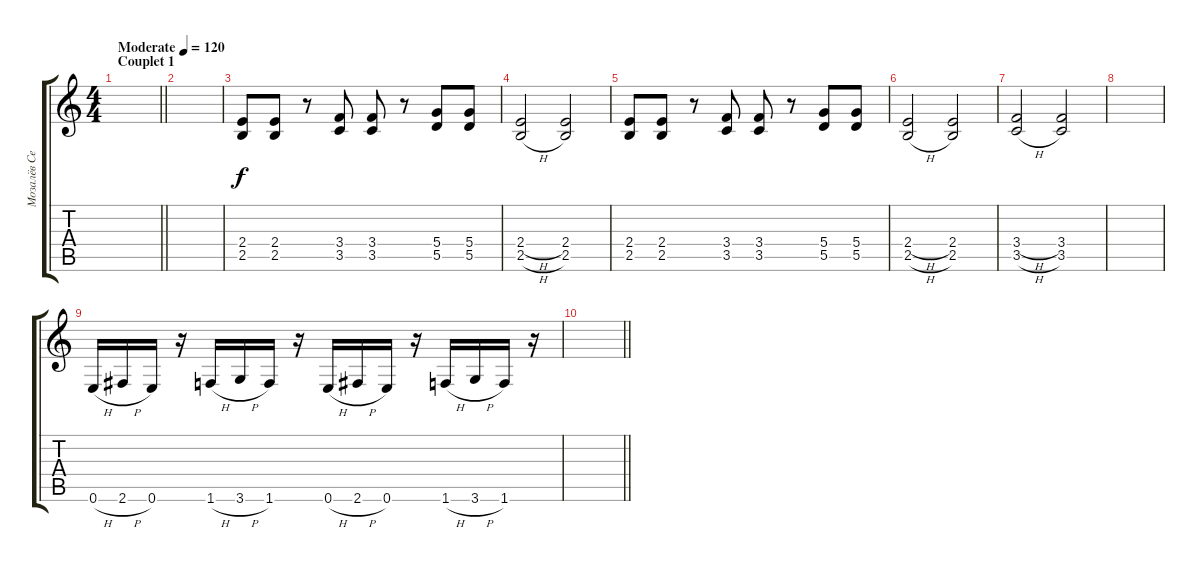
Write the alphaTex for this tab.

\track ("Мозалёв Сергей " "Мозалёв Се") {instrument distortionguitar}
\staff {score tabs}
\tuning (E4 B3 G3 D3 A2 E2) {hide}
\ts (4 4)
\section ("" "Couplet 1")
\tempo (120 "Moderate")
\clef g2
\barLineRight lightlight
\ks c
|
|
(2.4 2.5).8 (2.4 2.5).8 r.8 (3.4 3.5).8 (3.4 3.5).8 r.8 (5.4 5.5).8 (5.4 5.5).8 |
(2.4{h} 2.5{h}).2 (2.4 2.5).2 |
(2.4 2.5).8 (2.4 2.5).8 r.8 (3.4 3.5).8 (3.4 3.5).8 r.8 (5.4 5.5).8 (5.4 5.5).8 |
(2.4{h} 2.5{h}).2 (2.4 2.5).2 |
(3.4{h} 3.5{h}).2 (3.4 3.5).2 |
|
0.6{h}.16 2.6{h}.16 0.6.16 r.16 1.6{h}.16 3.6{h}.16 1.6.16 r.16 0.6{h}.16 2.6{h}.16 0.6.16 r.16 1.6{h}.16 3.6{h}.16 1.6.16 r.16 |
\barLineRight lightlight
